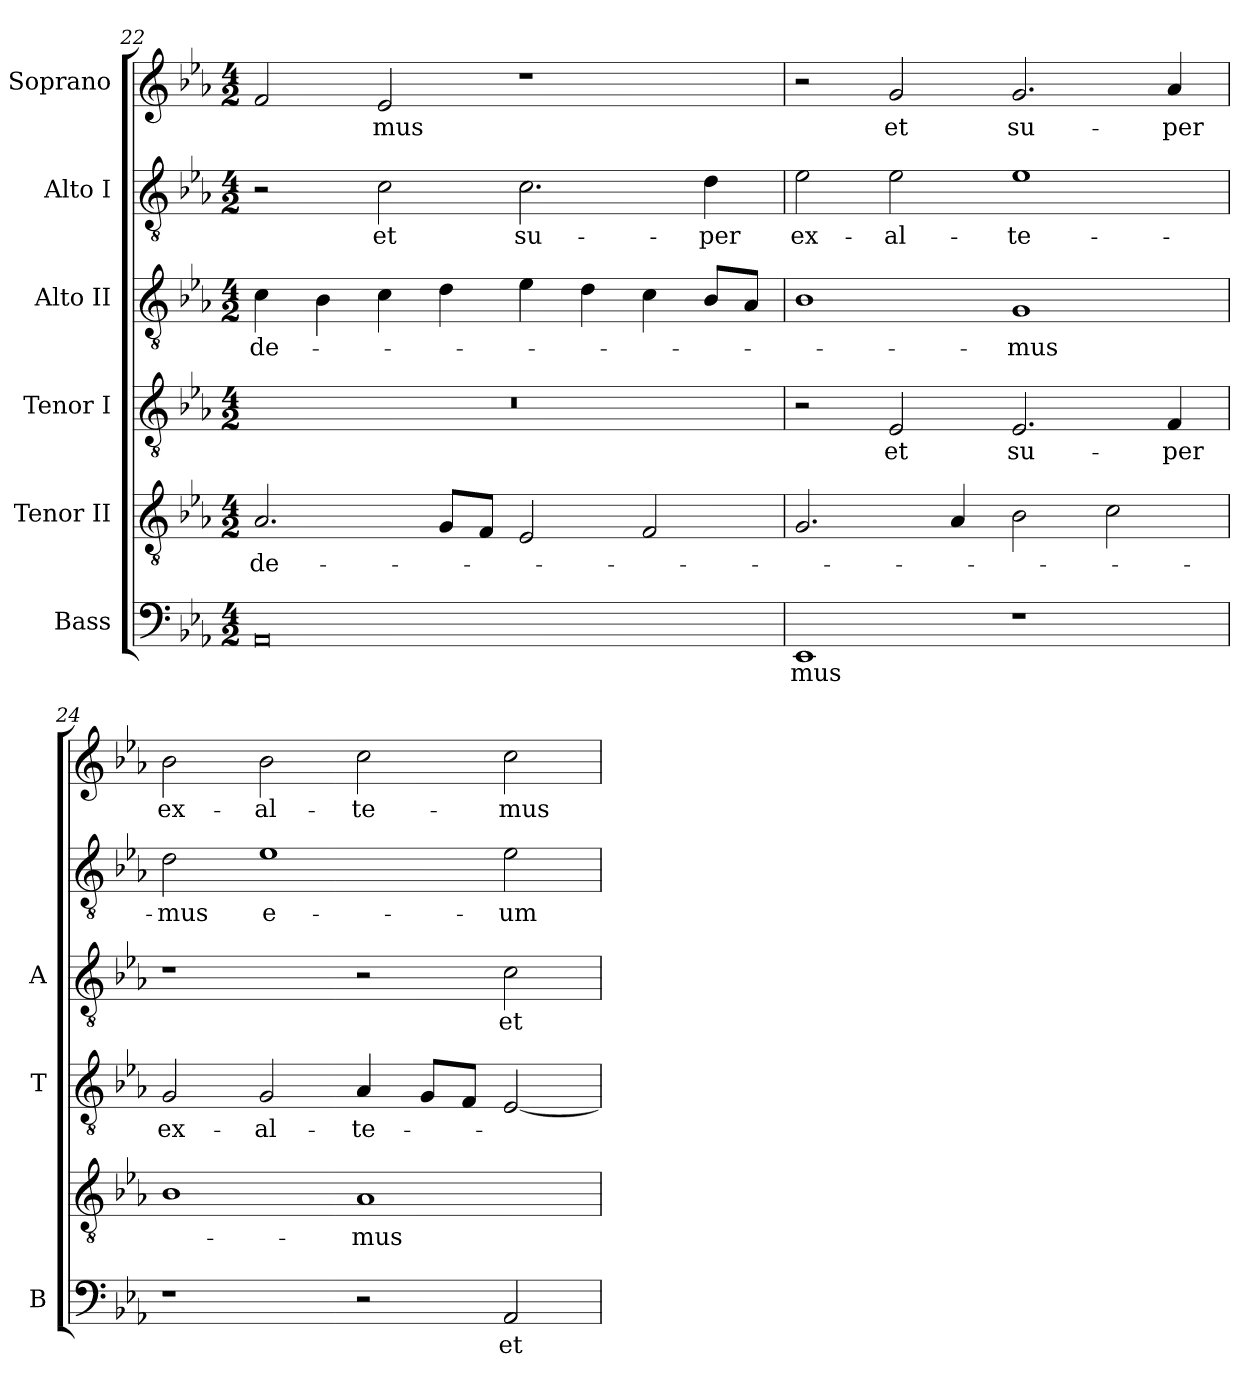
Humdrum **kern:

**kern	**text	**kern	**text	**kern	**text	**kern	**text	**kern	**text	**kern	**text
*part6	*part6	*part5	*part5	*part4	*part4	*part3	*part3	*part2	*part2	*part1	*part1
*staff6	*staff6	*staff5	*staff5	*staff4	*staff4	*staff3	*staff3	*staff2	*staff2	*staff1	*staff1
*I"Bass	*	*I"Tenor II	*	*I"Tenor I	*	*I"Alto II	*	*I"Alto I	*	*I"Soprano	*
*I'B	*	*	*	*I'T	*	*I'A	*	*	*	*	*
*clefF4	*	*clefGv2	*	*clefGv2	*	*clefGv2	*	*clefGv2	*	*clefG2	*
*k[b-e-a-]	*	*k[b-e-a-]	*	*k[b-e-a-]	*	*k[b-e-a-]	*	*k[b-e-a-]	*	*k[b-e-a-]	*
*E-:	*	*E-:	*	*E-:	*	*E-:	*	*E-:	*	*E-:	*
*M4/2	*	*M4/2	*	*M4/2	*	*M4/2	*	*M4/2	*	*M4/2	*
=22	=22	=22	=22	=22	=22	=22	=22	=22	=22	=22	=22
!	!	!	!LO:LY:b:color=#000000	!LO:N:vis=1	!	!	!	!	!	!	!
!	!	!	!	!	!	!	!LO:LY:b:color=#000000	!	!	!	!
0AA-i	.	2.A-i/	-de-	0r	.	4ci\	-de-	2r	.	2fi/	.
.	.	.	.	.	.	4B-i\	.	.	.	.	.
!	!	!	!	!	!	!	!	!	!LO:LY:b:color=#000000	!	!
!	!	!	!	!	!	!	!	!	!	!	!LO:LY:b:color=#000000
.	.	.	.	.	.	4ci\	.	2ci\	et	2e-i/	-mus
.	.	8Gi/L	.	.	.	4di\	.	.	.	.	.
.	.	8Fi/J	.	.	.	.	.	.	.	.	.
!	!	!	!	!	!	!	!	!	!LO:LY:b:color=#000000	!	!
.	.	2E-i/	.	.	.	4e-i\	.	2.ci\	su-	1r	.
.	.	.	.	.	.	4di\	.	.	.	.	.
.	.	2Fi/	.	.	.	4ci\	.	.	.	.	.
!	!	!	!	!	!	!	!	!	!LO:LY:b:color=#000000	!	!
.	.	.	.	.	.	8B-i/L	.	4di\	-per	.	.
.	.	.	.	.	.	8A-i/J	.	.	.	.	.
=23	=23	=23	=23	=23	=23	=23	=23	=23	=23	=23	=23
!	!LO:LY:b:color=#000000	!	!	!	!	!	!	!	!	!	!
!	!	!	!	!	!	!	!	!	!LO:LY:b:color=#000000	!	!
1EE-i	-mus	2.Gi/	.	2r	.	1B-i	.	2e-i\	ex-	2r	.
!	!	!	!	!	!LO:LY:b:color=#000000	!	!	!	!	!	!
!	!	!	!	!	!	!	!	!	!LO:LY:b:color=#000000	!	!
!	!	!	!	!	!	!	!	!	!	!	!LO:LY:b:color=#000000
.	.	.	.	2E-i/	et	.	.	2e-i\	-al-	2gi/	et
.	.	4A-i/	.	.	.	.	.	.	.	.	.
!	!	!	!	!	!LO:LY:b:color=#000000	!	!	!	!	!	!
!	!	!	!	!	!	!	!LO:LY:b:color=#000000	!	!	!	!
!	!	!	!	!	!	!	!	!	!LO:LY:b:color=#000000	!	!
!	!	!	!	!	!	!	!	!	!	!	!LO:LY:b:color=#000000
1r	.	2B-i\	.	2.E-i/	su-	1Gi	-mus	1e-i	-te-	2.gi/	su-
.	.	2ci\	.	.	.	.	.	.	.	.	.
!	!	!	!	!	!LO:LY:b:color=#000000	!	!	!	!	!	!
!	!	!	!	!	!	!	!	!	!	!	!LO:LY:b:color=#000000
.	.	.	.	4Fi/	-per	.	.	.	.	4a-i/	-per
=24	=24	=24	=24	=24	=24	=24	=24	=24	=24	=24	=24
!	!	!	!	!	!LO:LY:b:color=#000000	!	!	!	!	!	!
!	!	!	!	!	!	!	!	!	!LO:LY:b:color=#000000	!	!
!	!	!	!	!	!	!	!	!	!	!	!LO:LY:b:color=#000000
1r	.	1B-i	.	2Gi/	ex-	1r	.	2di\	-mus	2b-i\	ex-
!	!	!	!	!	!LO:LY:b:color=#000000	!	!	!	!	!	!
!	!	!	!	!	!	!	!	!	!LO:LY:b:color=#000000	!	!
!	!	!	!	!	!	!	!	!	!	!	!LO:LY:b:color=#000000
.	.	.	.	2Gi/	-al-	.	.	1e-i	e-	2b-i\	-al-
!	!	!	!LO:LY:b:color=#000000	!	!	!	!	!	!	!	!
!	!	!	!	!	!LO:LY:b:color=#000000	!	!	!	!	!	!
!	!	!	!	!	!	!	!	!	!	!	!LO:LY:b:color=#000000
2r	.	1A-i	-mus	4A-i/	-te-	2r	.	.	.	2cci\	-te-
.	.	.	.	8Gi/L	.	.	.	.	.	.	.
.	.	.	.	8Fi/J	.	.	.	.	.	.	.
!	!LO:LY:b:color=#000000	!	!	!	!	!	!	!	!	!	!
!	!	!	!	!	!	!	!LO:LY:b:color=#000000	!	!	!	!
!	!	!	!	!	!	!	!	!	!LO:LY:b:color=#000000	!	!
!	!	!	!	!	!	!	!	!	!	!	!LO:LY:b:color=#000000
2AA-i/	et	.	.	[<2E-i/	.	2ci\	et	2e-i\	-um	2cci\	-mus
=	=	=	=	=	=	=	=	=	=	=	=
*-	*-	*-	*-	*-	*-	*-	*-	*-	*-	*-	*-
